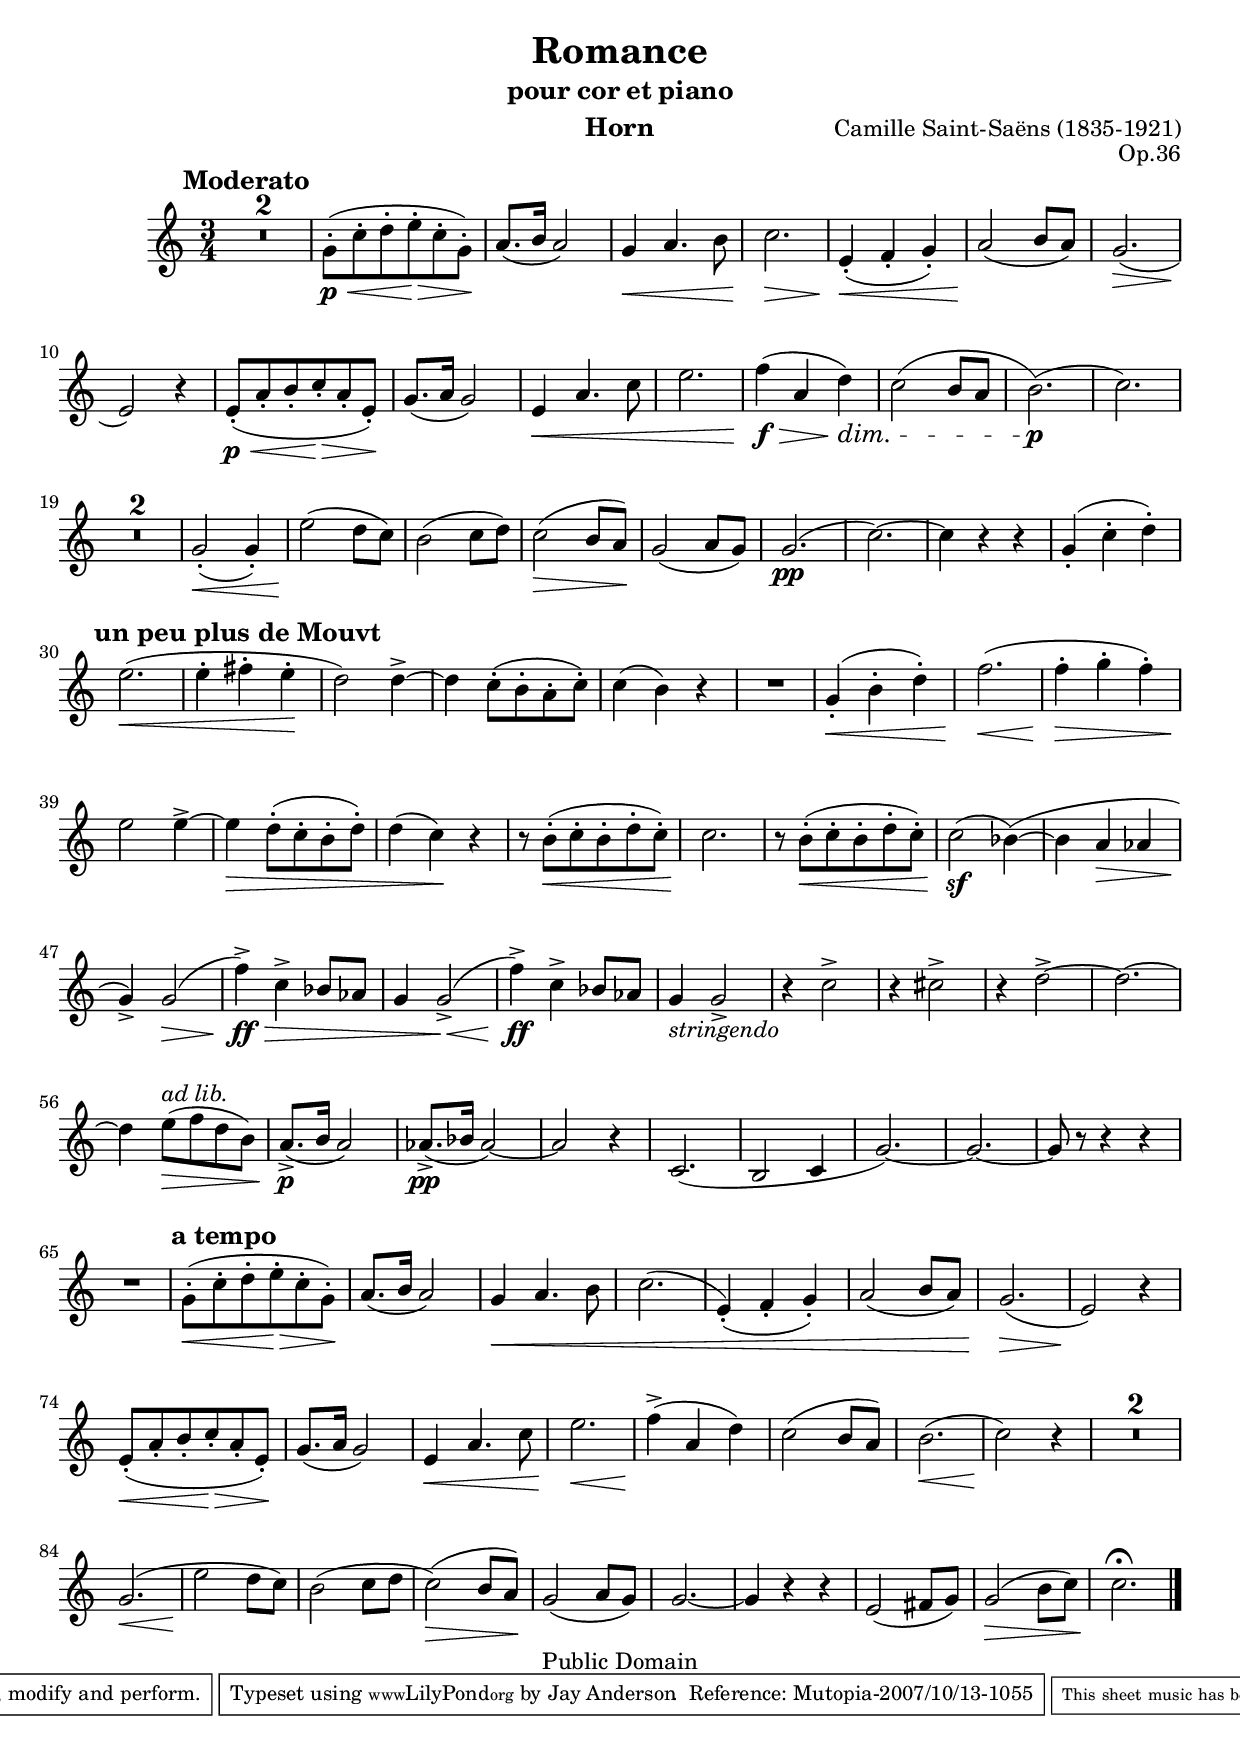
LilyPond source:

\version "2.11.34"

tempoMark = #(define-music-function (parser location markp) (string?)
#{
  \once \override Score . RehearsalMark #'self-alignment-X = #left
  \once \override Score.RehearsalMark #'extra-spacing-width = #'(+inf.0 . -inf.0)
  \mark \markup { \smaller \bold $markp }
#})

outline =
{
  \tempoMark "Moderato"
  \time 3/4
  s2.*29 |
  \tempoMark "un peu plus de Mouvt"
  s2. | \noBreak s2. | \noBreak s2.*34 |
  \tempoMark "a tempo"
  s2.*28 | \bar "|."
}


tempoMark = #(define-music-function (parser location markp) (string?)
#{
  \once \override Score . RehearsalMark #'self-alignment-X = #left
  \once \override Score.RehearsalMark #'extra-spacing-width = #'(+inf.0 . -inf.0)
  \mark \markup { \smaller \bold $markp }
#})

outline =
{
  \tempoMark "Moderato"
  \time 3/4
  s2.*29 |
  \tempoMark "un peu plus de Mouvt"
  s2. | \noBreak s2. | \noBreak s2.*34 |
  \tempoMark "a tempo"
  s2.*28 | \bar "|."
}



horn = \relative c''
{
  \transposition f
  \clef treble
  %\time 3/4
  R2.*2 |
  g8-.(\p\< c-. d-. e-.\> c-. g-.)\! |
  a8.( b16 a2) |
  g4\< a4. b8 |
  c2.\> |
  e,4-.(\< f-. g-.) |
  a2(\! b8 a) |
  g2.(\> |
  e2)\! r4 |

  e8-.(\p\< a-. b-. c-.\> a-. e-.)\! |
  g8.( a16 g2) |
  e4\< a4. c8 |
  e2. |
  f4(\f\> a, d)\dim |
  c2( b8 a |
  b2.)(\p |
  c2.) |

  R2.*2 |
  g2-.(\< g4-.) |
  e'2(\! d8 c) |
  b2( c8 d) |
  c2(\> b8 a)\! |
  g2( a8 g) |
  g2.(\pp |
  c2.~) |
  c4 r r |
  g4-.( c-. d-.) |
  e2.(\< |
  e4-. fis-. e-.\! |
  d2) d4~-> |
  d c8-.( b-. a-. c-.) |
  c4( b) r |
  R2. |

  g4-.(\< b-. d-.) |
  f2.(\< |
  f4-.(\> g-. f-.) |
  e2\! e4~-> |
  e\> d8-.( c-. b-. d-.) |
  d4( c)\! r |
  r8 b8-.(\< c-. b-. d-. c-.) |
  c2.\! |
  r8 b8-.(\< c-. b-. d-. c-.) |
  c2(\sf bes4~)( |
  bes a\> aes |
  g->)\! g2(\> |
  f'4->)\ff\> c-> bes8 aes |
  g4 g2->(\< |
  f'4->)\ff c-> bes8 aes |
  g4_\markup{\italic stringendo} g2-> |
  r4 c2-> |
  r4 cis2-> |
  r4 d2~-> |
  d2.~ |
  d4 e8(\>^\markup{\italic {ad lib.}} f d b) |
  a8.->(\p b16 a2) |
  aes8.->(\pp bes16 aes2~) |
  aes2 r4 |

  c,2.( |
  b2 c4 |
  g'2.~) |
  g~ |
  g8 r r4 r |

  R2. |
  g8-.(\< c-. d-. e-.\> c-. g-.)\! |
  a8.( b16 a2) |
  g4\< a4. b8 |
  c2.( |
  e,4-.)( f-. g-.) |
  a2( b8 a) |
  g2.(\> |
  e2)\! r4 |

  e8-.(\< a-. b-. c-.\> a-. e-.)\! |
  g8.( a16 g2) |
  e4\< a4. c8 |
  e2.\< |
  f4->(\! a, d) |
  c2( b8 a) |
  b2.(\< |
  c2)\! r4 |

  R2.*2 |
  g2.(\< |
  e'2\! d8 c) |
  b2( c8 d |
  c2)(\> b8 a)\! |
  g2( a8 g) |
  g2.~ |
  g4 r r |
  e2( fis8 g) |
  g2(\> b8 c) |
  c2.\! \fermata |
}



\paper
{
  #(define page-breaking ly:page-turn-breaking)
  ragged-last-bottom = ##f
}

instrument = "Horn"
\header
{
  title = \markup{Romance}
  subtitle = \markup{pour cor et piano}
  composer = "Camille Saint-Saëns (1835-1921)"
  instrument = \instrument
  opus = "Op.36"

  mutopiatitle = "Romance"
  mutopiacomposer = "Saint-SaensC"
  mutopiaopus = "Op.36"
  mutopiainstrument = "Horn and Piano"
  date = "n.d. 1871"
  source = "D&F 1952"
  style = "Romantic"
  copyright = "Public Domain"
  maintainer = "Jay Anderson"
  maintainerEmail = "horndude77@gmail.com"
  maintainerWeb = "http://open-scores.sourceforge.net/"
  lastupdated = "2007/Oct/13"
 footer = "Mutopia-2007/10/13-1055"
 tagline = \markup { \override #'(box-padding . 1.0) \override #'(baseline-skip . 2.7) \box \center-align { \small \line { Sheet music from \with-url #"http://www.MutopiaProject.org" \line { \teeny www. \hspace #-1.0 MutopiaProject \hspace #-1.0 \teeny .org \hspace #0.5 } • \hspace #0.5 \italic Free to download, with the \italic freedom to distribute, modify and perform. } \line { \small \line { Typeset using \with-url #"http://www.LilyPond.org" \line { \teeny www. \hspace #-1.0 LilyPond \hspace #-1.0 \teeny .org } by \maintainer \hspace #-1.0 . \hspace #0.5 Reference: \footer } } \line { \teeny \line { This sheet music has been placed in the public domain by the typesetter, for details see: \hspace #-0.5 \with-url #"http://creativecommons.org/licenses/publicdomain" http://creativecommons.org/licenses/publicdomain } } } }
}


\score
{
  \new Staff
  {
    #(set-accidental-style 'modern)
    \set Score.skipBars = ##t
    << \outline \horn >>
  }
}

